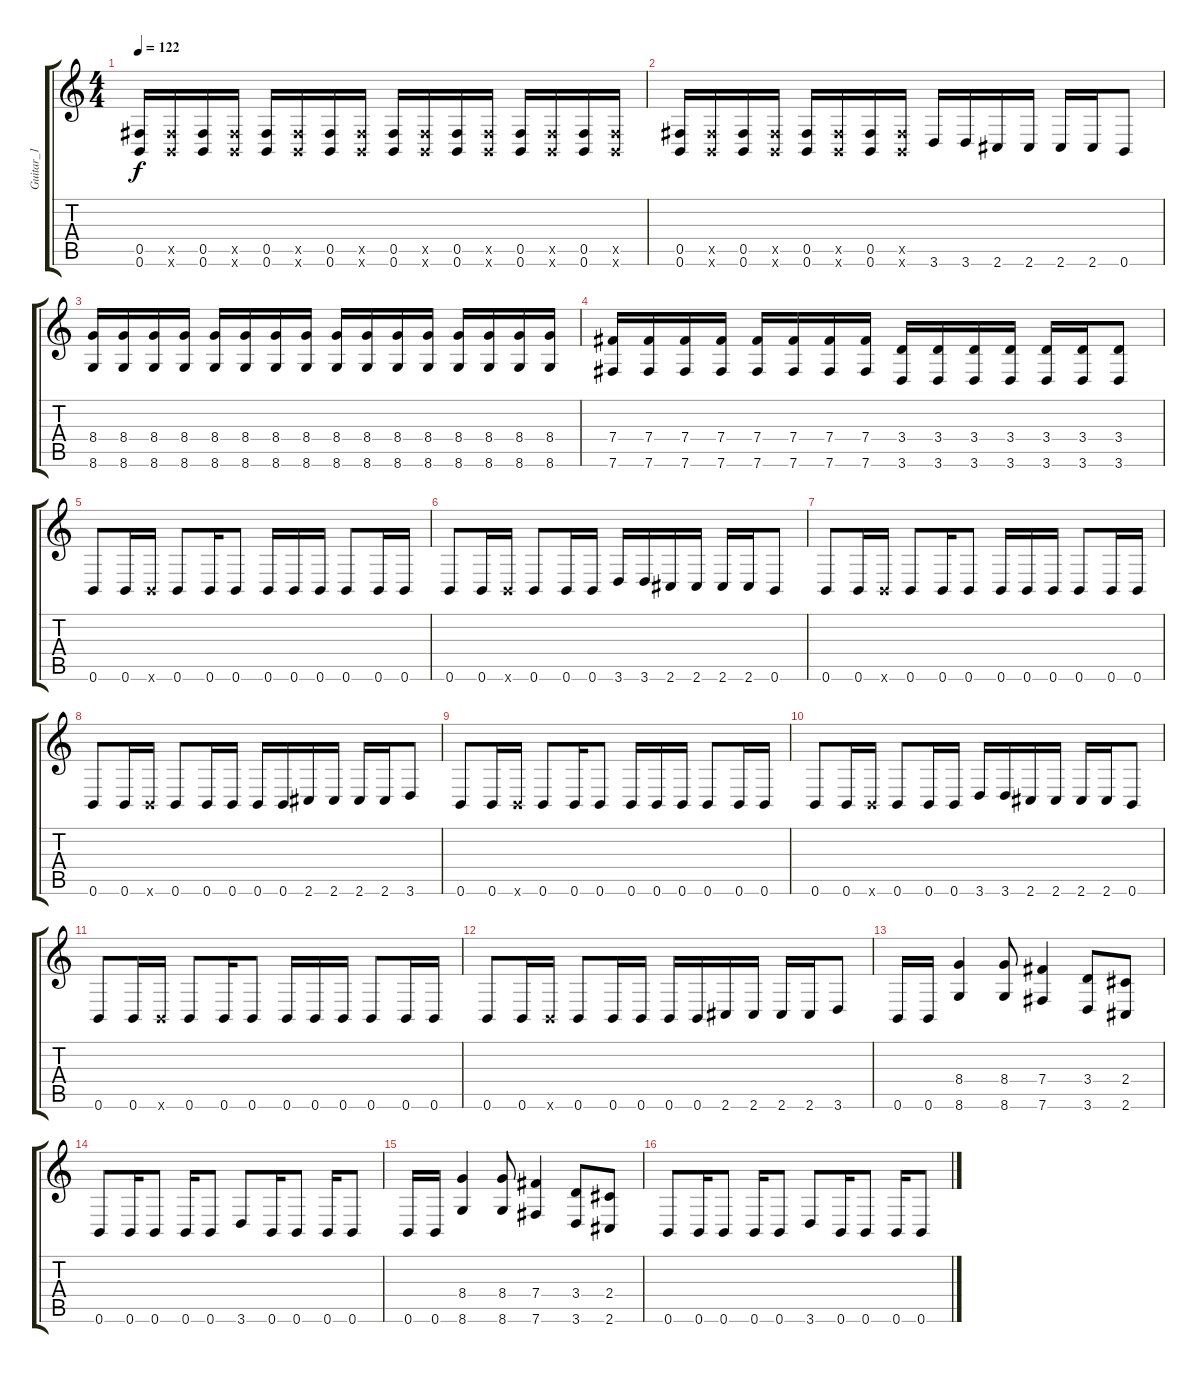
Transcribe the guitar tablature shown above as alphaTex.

\track ("Guitar_1" "Guitar_1") {instrument distortionguitar}
\staff {score tabs}
\tuning (Db4 Ab3 E3 B2 Gb2 B1) {hide}
\ts (4 4)
\tempo 122
\clef g2
\ks c
(0.5 0.6).16{dy f} (0.5{x} 0.6{x}).16 (0.5 0.6).16 (0.5{x} 0.6{x}).16 (0.5 0.6).16 (0.5{x} 0.6{x}).16 (0.5 0.6).16 (0.5{x} 0.6{x}).16 (0.5 0.6).16 (0.5{x} 0.6{x}).16 (0.5 0.6).16 (0.5{x} 0.6{x}).16 (0.5 0.6).16 (0.5{x} 0.6{x}).16 (0.5 0.6).16 (0.5{x} 0.6{x}).16 |
(0.5 0.6).16 (0.5{x} 0.6{x}).16 (0.5 0.6).16 (0.5{x} 0.6{x}).16 (0.5 0.6).16 (0.5{x} 0.6{x}).16 (0.5 0.6).16 (0.5{x} 0.6{x}).16 3.6.16 3.6.16 2.6.16 2.6.16 2.6.16 2.6.16 0.6.8 |
(8.4 8.6).16 (8.4 8.6).16 (8.4 8.6).16 (8.4 8.6).16 (8.4 8.6).16 (8.4 8.6).16 (8.4 8.6).16 (8.4 8.6).16 (8.4 8.6).16 (8.4 8.6).16 (8.4 8.6).16 (8.4 8.6).16 (8.4 8.6).16 (8.4 8.6).16 (8.4 8.6).16 (8.4 8.6).16 |
(7.4 7.6).16 (7.4 7.6).16 (7.4 7.6).16 (7.4 7.6).16 (7.4 7.6).16 (7.4 7.6).16 (7.4 7.6).16 (7.4 7.6).16 (3.4 3.6).16 (3.4 3.6).16 (3.4 3.6).16 (3.4 3.6).16 (3.4 3.6).16 (3.4 3.6).16 (3.4 3.6).8 |
0.6.8 0.6.16 0.6{x}.16 0.6.8 0.6.16 0.6.8 0.6.16 0.6.16 0.6.16 0.6.8 0.6.16 0.6.16 |
0.6.8 0.6.16 0.6{x}.16 0.6.8 0.6.16 0.6.16 3.6.16 3.6.16 2.6.16 2.6.16 2.6.16 2.6.16 0.6.8 |
0.6.8 0.6.16 0.6{x}.16 0.6.8 0.6.16 0.6.8 0.6.16 0.6.16 0.6.16 0.6.8 0.6.16 0.6.16 |
0.6.8 0.6.16 0.6{x}.16 0.6.8 0.6.16 0.6.16 0.6.16 0.6.16 2.6.16 2.6.16 2.6.16 2.6.16 3.6.8 |
0.6.8 0.6.16 0.6{x}.16 0.6.8 0.6.16 0.6.8 0.6.16 0.6.16 0.6.16 0.6.8 0.6.16 0.6.16 |
0.6.8 0.6.16 0.6{x}.16 0.6.8 0.6.16 0.6.16 3.6.16 3.6.16 2.6.16 2.6.16 2.6.16 2.6.16 0.6.8 |
0.6.8 0.6.16 0.6{x}.16 0.6.8 0.6.16 0.6.8 0.6.16 0.6.16 0.6.16 0.6.8 0.6.16 0.6.16 |
0.6.8 0.6.16 0.6{x}.16 0.6.8 0.6.16 0.6.16 0.6.16 0.6.16 2.6.16 2.6.16 2.6.16 2.6.16 3.6.8 |
0.6.16 0.6.16 (8.4 8.6).4 (8.4 8.6).8 (7.4 7.6).4 (3.4 3.6).8 (2.4 2.6).8 |
0.6.8 0.6.16 0.6.8 0.6.16 0.6.8 3.6.8 0.6.16 0.6.8 0.6.16 0.6.8 |
0.6.16 0.6.16 (8.4 8.6).4 (8.4 8.6).8 (7.4 7.6).4 (3.4 3.6).8 (2.4 2.6).8 |
0.6.8 0.6.16 0.6.8 0.6.16 0.6.8 3.6.8 0.6.16 0.6.8 0.6.16 0.6.8
